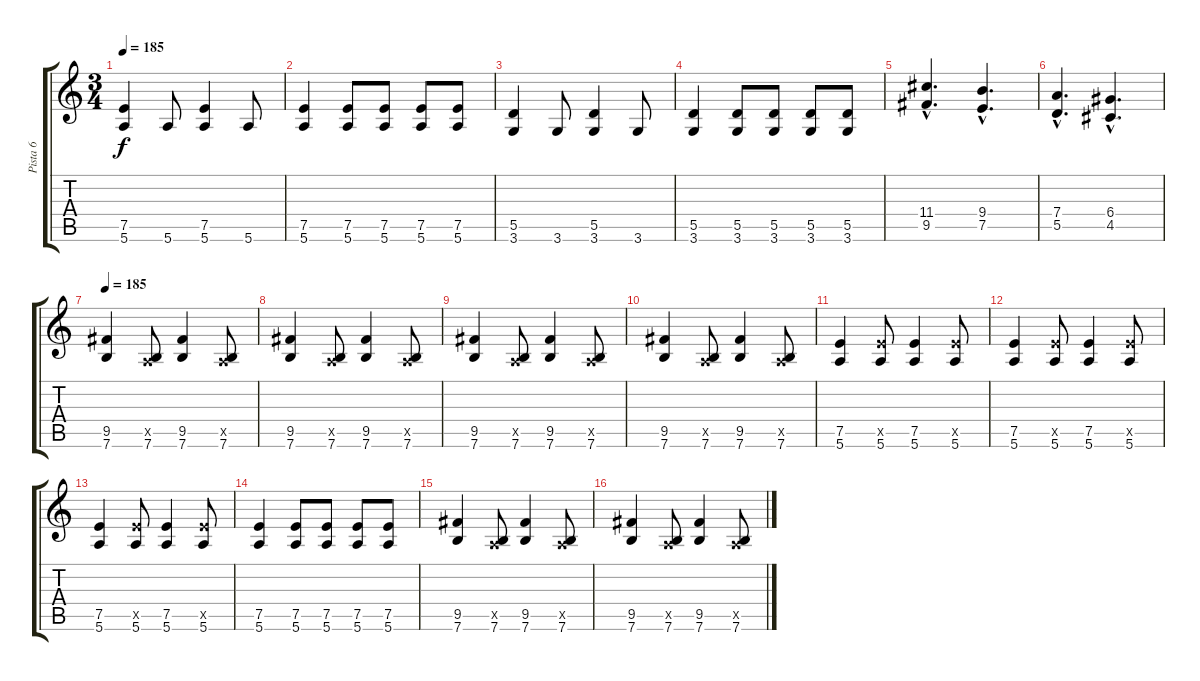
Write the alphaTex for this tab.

\track ("Pista 6" "Pista 6") {instrument distortionguitar}
\staff {score tabs}
\tuning (E4 B3 G3 D3 A2 E2) {hide}
\ts (3 4)
\tempo 185
\clef g2
\ks c
(7.5 5.6).4{dy f} 5.6.8 (7.5 5.6).4 5.6.8 |
(7.5 5.6).4 (7.5 5.6).8 (7.5 5.6).8 (7.5 5.6).8 (7.5 5.6).8 |
(5.5 3.6).4 3.6.8 (5.5 3.6).4 3.6.8 |
(5.5 3.6).4 (5.5 3.6).8 (5.5 3.6).8 (5.5 3.6).8 (5.5 3.6).8 |
(11.4{hac} 9.5{hac}).4{d} (9.4{hac} 7.5{hac}).4{d} |
(7.4{hac} 5.5{hac}).4{d} (6.4{hac} 4.5{hac}).4{d} |
\tempo 185
(9.5 7.6).4 (0.5{x} 7.6).8 (9.5 7.6).4 (0.5{x} 7.6).8 |
(9.5 7.6).4 (0.5{x} 7.6).8 (9.5 7.6).4 (0.5{x} 7.6).8 |
(9.5 7.6).4 (0.5{x} 7.6).8 (9.5 7.6).4 (0.5{x} 7.6).8 |
(9.5 7.6).4 (0.5{x} 7.6).8 (9.5 7.6).4 (0.5{x} 7.6).8 |
(7.5 5.6).4 (7.5{x} 5.6).8 (7.5 5.6).4 (7.5{x} 5.6).8 |
(7.5 5.6).4 (7.5{x} 5.6).8 (7.5 5.6).4 (7.5{x} 5.6).8 |
(7.5 5.6).4 (7.5{x} 5.6).8 (7.5 5.6).4 (7.5{x} 5.6).8 |
(7.5 5.6).4 (7.5 5.6).8 (7.5 5.6).8 (7.5 5.6).8 (7.5 5.6).8 |
(9.5 7.6).4 (0.5{x} 7.6).8 (9.5 7.6).4 (0.5{x} 7.6).8 |
(9.5 7.6).4 (0.5{x} 7.6).8 (9.5 7.6).4 (0.5{x} 7.6).8
